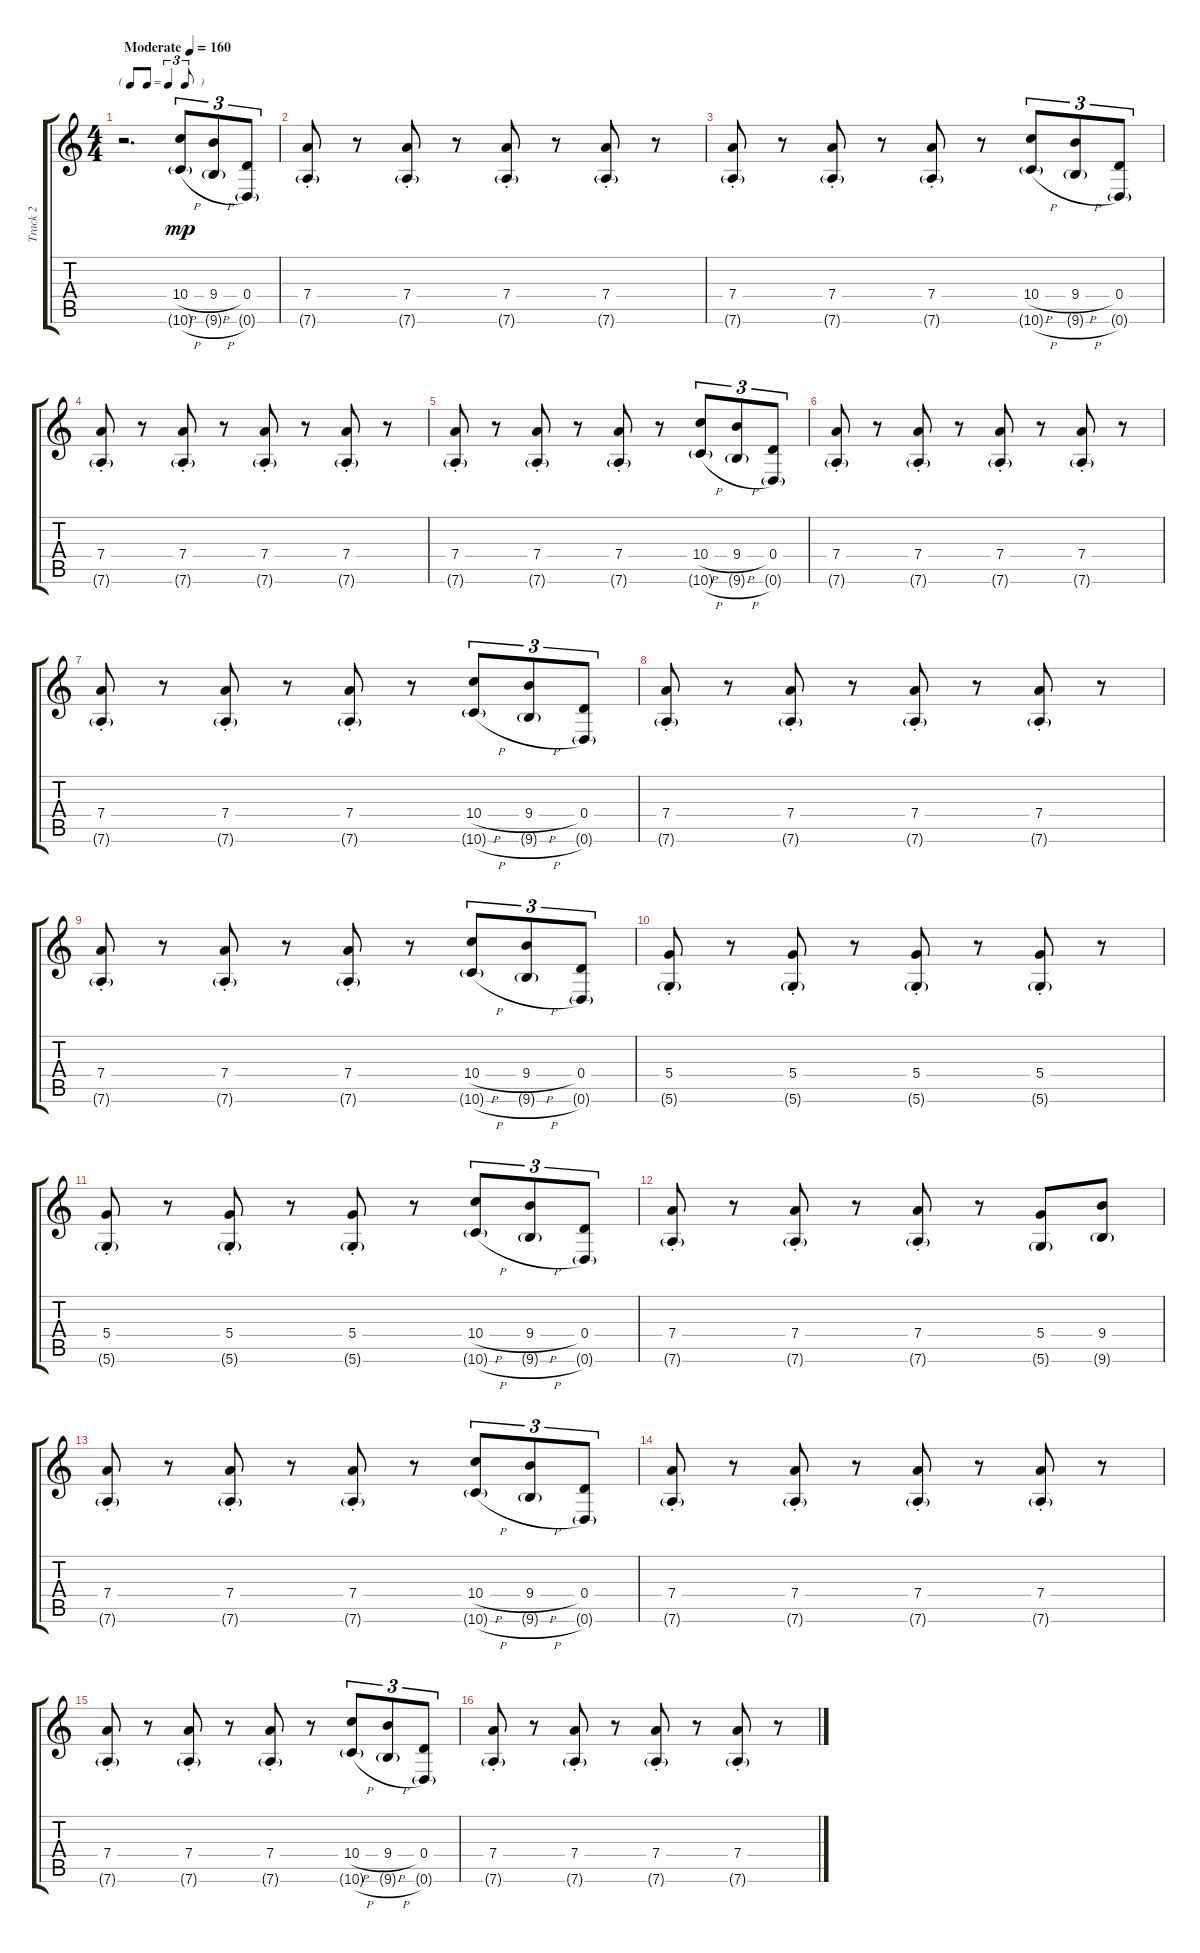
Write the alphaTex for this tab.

\track ("Track 2" "Track 2") {instrument electricbasspick}
\staff {score tabs}
\tuning (E4 B3 G3 D3 A2 D2) {hide}
\ts (4 4)
\tf triplet8th
\tempo (160 "Moderate")
\clef g2
\ks c
r.2{d dy mp instrument electricbasspick} (10.4{h} 10.6{h g}).8{tu (3 2)} (9.4{h} 9.6{h g}).8{tu (3 2)} (0.4 0.6{g}).8{tu (3 2)} |
(7.4{st} 7.6{g st}).8 r.8 (7.4{st} 7.6{g st}).8 r.8 (7.4{st} 7.6{g}).8 r.8 (7.4{st} 7.6{g st}).8 r.8 |
(7.4{st} 7.6{g st}).8 r.8 (7.4{st} 7.6{g st}).8 r.8 (7.4{st} 7.6{g}).8 r.8 (10.4{h} 10.6{h g}).8{tu (3 2)} (9.4{h} 9.6{h g}).8{tu (3 2)} (0.4 0.6{g}).8{tu (3 2)} |
(7.4{st} 7.6{g st}).8 r.8 (7.4{st} 7.6{g st}).8 r.8 (7.4{st} 7.6{g}).8 r.8 (7.4{st} 7.6{g st}).8 r.8 |
(7.4{st} 7.6{g st}).8 r.8 (7.4{st} 7.6{g st}).8 r.8 (7.4{st} 7.6{g}).8 r.8 (10.4{h} 10.6{h g}).8{tu (3 2)} (9.4{h} 9.6{h g}).8{tu (3 2)} (0.4 0.6{g}).8{tu (3 2)} |
(7.4{st} 7.6{g st}).8 r.8 (7.4{st} 7.6{g st}).8 r.8 (7.4{st} 7.6{g}).8 r.8 (7.4{st} 7.6{g st}).8 r.8 |
(7.4{st} 7.6{g st}).8 r.8 (7.4{st} 7.6{g st}).8 r.8 (7.4{st} 7.6{g}).8 r.8 (10.4{h} 10.6{h g}).8{tu (3 2)} (9.4{h} 9.6{h g}).8{tu (3 2)} (0.4 0.6{g}).8{tu (3 2)} |
(7.4{st} 7.6{g st}).8 r.8 (7.4{st} 7.6{g st}).8 r.8 (7.4{st} 7.6{g}).8 r.8 (7.4{st} 7.6{g st}).8 r.8 |
(7.4{st} 7.6{g st}).8 r.8 (7.4{st} 7.6{g st}).8 r.8 (7.4{st} 7.6{g}).8 r.8 (10.4{h} 10.6{h g}).8{tu (3 2)} (9.4{h} 9.6{h g}).8{tu (3 2)} (0.4 0.6{g}).8{tu (3 2)} |
(5.4{st} 5.6{g st}).8 r.8 (5.4{st} 5.6{g st}).8 r.8 (5.4{st} 5.6{g}).8 r.8 (5.4{st} 5.6{g st}).8 r.8 |
(5.4{st} 5.6{g st}).8 r.8 (5.4{st} 5.6{g st}).8 r.8 (5.4{st} 5.6{g}).8 r.8 (10.4{h} 10.6{h g}).8{tu (3 2)} (9.4{h} 9.6{h g}).8{tu (3 2)} (0.4 0.6{g}).8{tu (3 2)} |
(7.4{st} 7.6{g st}).8 r.8 (7.4{st} 7.6{g st}).8 r.8 (7.4{st} 7.6{g}).8 r.8 (5.4 5.6{g}).8 (9.4 9.6{g}).8 |
(7.4{st} 7.6{g st}).8 r.8 (7.4{st} 7.6{g st}).8 r.8 (7.4{st} 7.6{g}).8 r.8 (10.4{h} 10.6{h g}).8{tu (3 2)} (9.4{h} 9.6{h g}).8{tu (3 2)} (0.4 0.6{g}).8{tu (3 2)} |
(7.4{st} 7.6{g st}).8 r.8 (7.4{st} 7.6{g st}).8 r.8 (7.4{st} 7.6{g}).8 r.8 (7.4{st} 7.6{g st}).8 r.8 |
(7.4{st} 7.6{g st}).8 r.8 (7.4{st} 7.6{g st}).8 r.8 (7.4{st} 7.6{g}).8 r.8 (10.4{h} 10.6{h g}).8{tu (3 2)} (9.4{h} 9.6{h g}).8{tu (3 2)} (0.4 0.6{g}).8{tu (3 2)} |
(7.4{st} 7.6{g st}).8 r.8 (7.4{st} 7.6{g st}).8 r.8 (7.4{st} 7.6{g}).8 r.8 (7.4{st} 7.6{g st}).8 r.8
